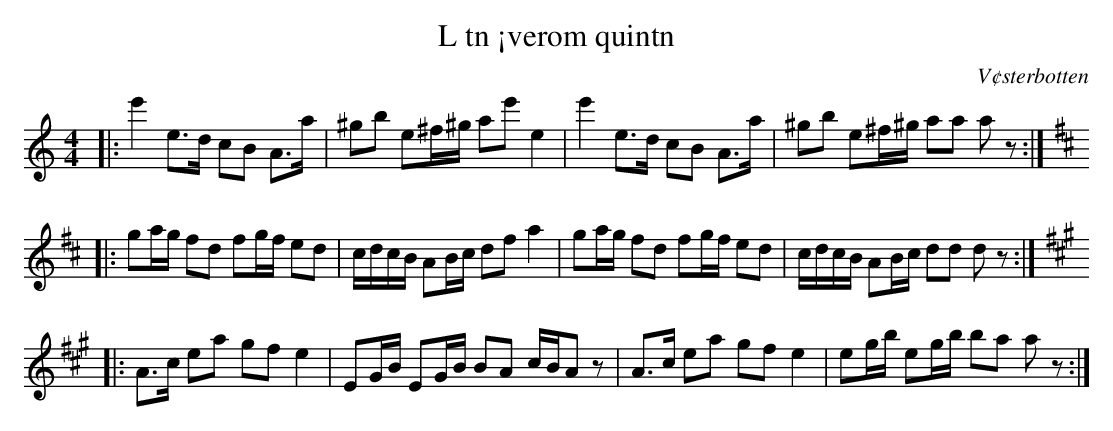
X:1
T:L tn ¡verom quintn
O:V¢sterbotten
M:4/4
L:1/8
K:Am
|: e'2 e>d cB A>a | ^gb e^f/^g/ ae' e2 | e'2 e>d cB A>a | ^gb e^f/^g/ aa az :|
K:D
|: ga/g/ fd fg/f/ ed | c/d/c/B/ AB/c/ df a2 | ga/g/ fd fg/f/ ed | c/d/c/B/ AB/c/ dd dz :|
K:A
|: A>c ea gf e2 | EG/B/ EG/B/ BA c/B/Az | A>c ea gf e2 | eg/b/ eg/b/ ba az :|
